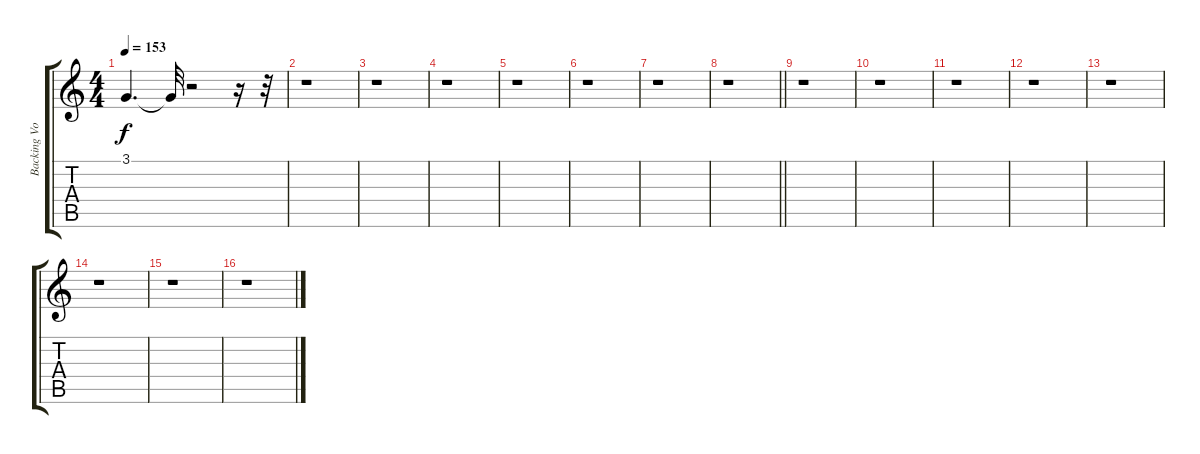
\track ("Backing Vocals" "Backing Vo") {instrument voiceoohs}
\staff {score tabs}
\tuning (E4 B3 G3 D3 A2 E2) {hide}
\ts (4 4)
\tempo 153
\clef g2
\ks c
3.1{t}.4{d dy f} 3.1{t}.32 r.2 r.16 r.32 |
r.1 |
r.1 |
r.1 |
r.1 |
r.1 |
r.1 |
\barLineRight lightlight
r.1 |
r.1 |
r.1 |
r.1 |
r.1 |
r.1 |
r.1 |
r.1 |
r.1
